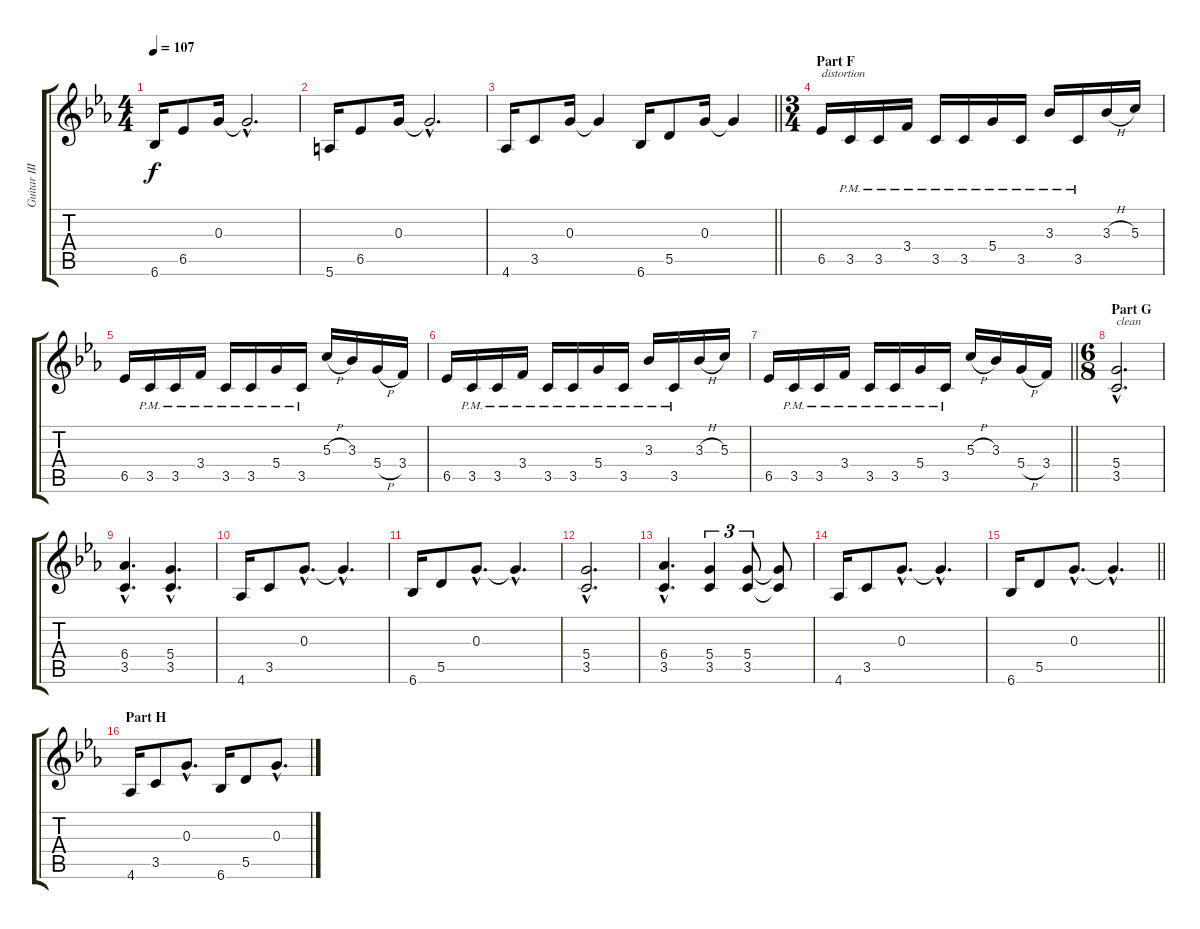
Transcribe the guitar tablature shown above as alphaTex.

\track ("Guitar III (Kazuma)" "Guitar III") {instrument distortionguitar}
\staff {score tabs}
\tuning (E4 B3 G3 D3 A2 E2) {hide}
\ts (4 4)
\tempo 107
\clef g2
\ks eb
6.6.16{dy f} 6.5.8 0.3.16 0.3{hac t}.2{d} |
5.6.16 6.5.8 0.3.16 0.3{hac t}.2{d} |
\barLineRight lightlight
4.6.16 3.5.8 0.3.16 0.3{t}.4 6.6.16 5.5.8 0.3.16 0.3{t}.4 |
\ts (3 4)
\section ("" "Part F")
6.5.16{txt "distortion" instrument distortionguitar} 3.5{pm}.16 3.5{pm}.16 3.4{pm}.16 3.5{pm}.16 3.5{pm}.16 5.4{pm}.16 3.5{pm}.16 3.3{pm}.16 3.5{pm}.16 3.3{h}.16 5.3.16 |
6.5.16 3.5{pm}.16 3.5{pm}.16 3.4{pm}.16 3.5{pm}.16 3.5{pm}.16 5.4{pm}.16 3.5{pm}.16 5.3{h}.16 3.3.16 5.4{h}.16 3.4.16 |
6.5.16 3.5{pm}.16 3.5{pm}.16 3.4{pm}.16 3.5{pm}.16 3.5{pm}.16 5.4{pm}.16 3.5{pm}.16 3.3{pm}.16 3.5{pm}.16 3.3{h}.16 5.3.16 |
\barLineRight lightlight
6.5.16 3.5{pm}.16 3.5{pm}.16 3.4{pm}.16 3.5{pm}.16 3.5{pm}.16 5.4{pm}.16 3.5{pm}.16 5.3{h}.16 3.3.16 5.4{h}.16 3.4.16 |
\ts (6 8)
\section ("" "Part G")
(5.4{hac} 3.5{hac}).2{d txt "clean" instrument electricguitarclean} |
(6.4{hac} 3.5{hac}).4{d} (5.4{hac} 3.5{hac}).4{d} |
4.6.16 3.5.8 0.3{hac}.8{d} 0.3{hac t}.4{d} |
6.6.16 5.5.8 0.3{hac}.8{d} 0.3{hac t}.4{d} |
(5.4{hac} 3.5{hac}).2{d} |
(6.4{hac} 3.5{hac}).4{d} (5.4 3.5).4{tu (3 2)} (5.4 3.5).8{tu (3 2)} (5.4{t} 3.5{t}).8 |
4.6.16 3.5.8 0.3{hac}.8{d} 0.3{hac t}.4{d} |
\barLineRight lightlight
6.6.16 5.5.8 0.3{hac}.8{d} 0.3{hac t}.4{d} |
\section ("" "Part H")
4.6.16 3.5.8 0.3{hac}.8{d} 6.6.16 5.5.8 0.3{hac}.8{d}
